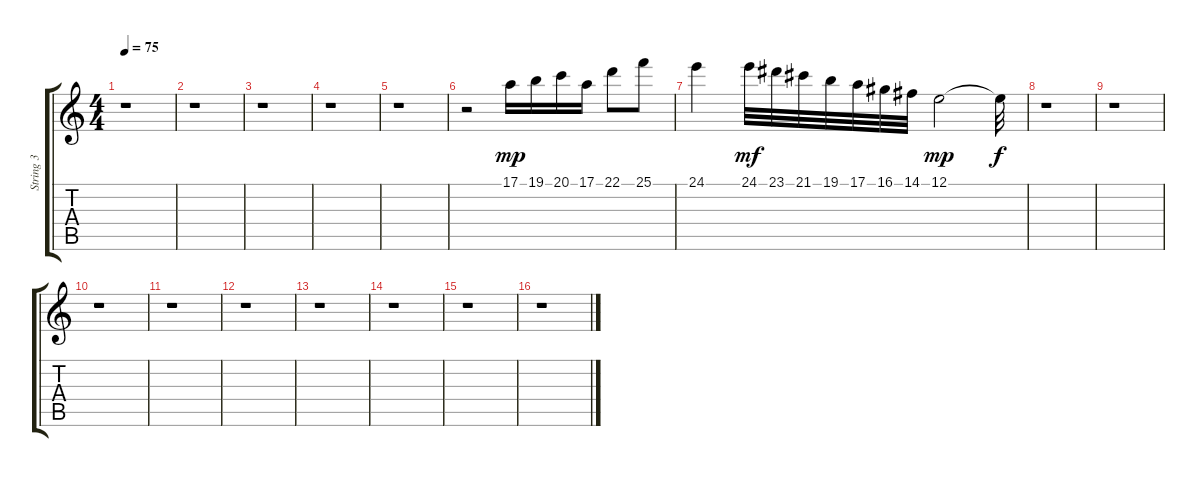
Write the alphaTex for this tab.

\track ("String 3" "String 3") {instrument stringensemble1}
\staff {score tabs}
\tuning (E4 B3 G3 D3 A2 E2) {hide}
\ts (4 4)
\tempo 75
\clef g2
\ks c
r.1{dy f} |
r.1 |
r.1 |
r.1 |
r.1 |
r.2 17.1.16{dy mp} 19.1.16 20.1.16 17.1.16 22.1.8 25.1.8 |
24.1.4 24.1.32{dy mf} 23.1.32 21.1.32 19.1.32 17.1.32 16.1.32 14.1.32 12.1.2{dy mp} 12.1{t}.32{dy f} |
r.1 |
r.1 |
r.1 |
r.1 |
r.1 |
r.1 |
r.1 |
r.1 |
r.1
